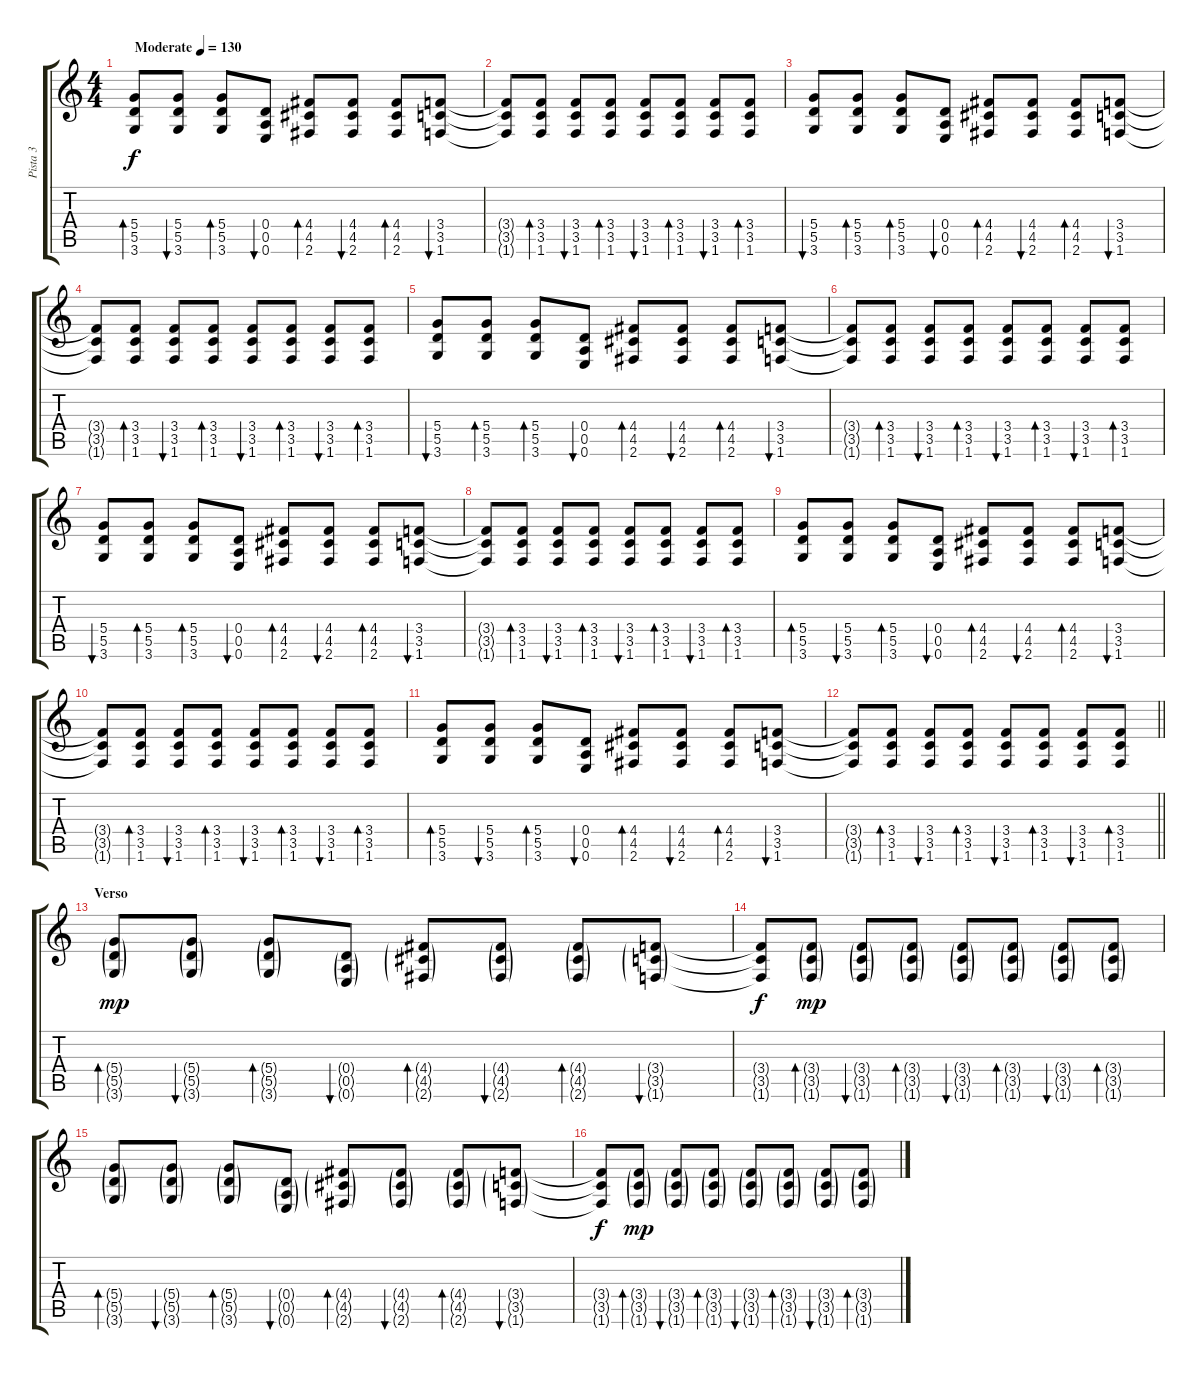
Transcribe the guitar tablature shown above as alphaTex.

\track ("Pista 3" "Pista 3") {instrument overdrivenguitar}
\staff {score tabs}
\tuning (E4 B3 G3 D3 A2 E2) {hide}
\ts (4 4)
\tempo (130 "Moderate")
\clef g2
\ks c
(5.4 5.5 3.6).8{bd 60 dy f instrument overdrivenguitar} (5.4 5.5 3.6).8{bu 60} (5.4 5.5 3.6).8{bd 60} (0.4 0.5 0.6).8{bu 60} (4.4 4.5 2.6).8{bd 60} (4.4 4.5 2.6).8{bu 60} (4.4 4.5 2.6).8{bd 60} (3.4 3.5 1.6).8{bu 60} |
(3.4{t} 3.5{t} 1.6{t}).8 (3.4 3.5 1.6).8{bd 60} (3.4 3.5 1.6).8{bu 60} (3.4 3.5 1.6).8{bd 60} (3.4 3.5 1.6).8{bu 60} (3.4 3.5 1.6).8{bd 60} (3.4 3.5 1.6).8{bu 60} (3.4 3.5 1.6).8{bd 60} |
(5.4 5.5 3.6).8{bu 60} (5.4 5.5 3.6).8{bd 60} (5.4 5.5 3.6).8{bd 60} (0.4 0.5 0.6).8{bu 60} (4.4 4.5 2.6).8{bd 60} (4.4 4.5 2.6).8{bu 60} (4.4 4.5 2.6).8{bd 60} (3.4 3.5 1.6).8{bu 60} |
(3.4{t} 3.5{t} 1.6{t}).8 (3.4 3.5 1.6).8{bd 60} (3.4 3.5 1.6).8{bu 60} (3.4 3.5 1.6).8{bd 60} (3.4 3.5 1.6).8{bu 60} (3.4 3.5 1.6).8{bd 60} (3.4 3.5 1.6).8{bu 60} (3.4 3.5 1.6).8{bd 60} |
(5.4 5.5 3.6).8{bu 60} (5.4 5.5 3.6).8{bd 60} (5.4 5.5 3.6).8{bd 60} (0.4 0.5 0.6).8{bu 60} (4.4 4.5 2.6).8{bd 60} (4.4 4.5 2.6).8{bu 60} (4.4 4.5 2.6).8{bd 60} (3.4 3.5 1.6).8{bu 60} |
(3.4{t} 3.5{t} 1.6{t}).8 (3.4 3.5 1.6).8{bd 60} (3.4 3.5 1.6).8{bu 60} (3.4 3.5 1.6).8{bd 60} (3.4 3.5 1.6).8{bu 60} (3.4 3.5 1.6).8{bd 60} (3.4 3.5 1.6).8{bu 60} (3.4 3.5 1.6).8{bd 60} |
(5.4 5.5 3.6).8{bu 60} (5.4 5.5 3.6).8{bd 60} (5.4 5.5 3.6).8{bd 60} (0.4 0.5 0.6).8{bu 60} (4.4 4.5 2.6).8{bd 60} (4.4 4.5 2.6).8{bu 60} (4.4 4.5 2.6).8{bd 60} (3.4 3.5 1.6).8{bu 60} |
(3.4{t} 3.5{t} 1.6{t}).8 (3.4 3.5 1.6).8{bd 60} (3.4 3.5 1.6).8{bu 60} (3.4 3.5 1.6).8{bd 60} (3.4 3.5 1.6).8{bu 60} (3.4 3.5 1.6).8{bd 60} (3.4 3.5 1.6).8{bu 60} (3.4 3.5 1.6).8{bd 60} |
(5.4 5.5 3.6).8{bd 60} (5.4 5.5 3.6).8{bu 60} (5.4 5.5 3.6).8{bd 60} (0.4 0.5 0.6).8{bu 60} (4.4 4.5 2.6).8{bd 60} (4.4 4.5 2.6).8{bu 60} (4.4 4.5 2.6).8{bd 60} (3.4 3.5 1.6).8{bu 60} |
(3.4{t} 3.5{t} 1.6{t}).8 (3.4 3.5 1.6).8{bd 60} (3.4 3.5 1.6).8{bu 60} (3.4 3.5 1.6).8{bd 60} (3.4 3.5 1.6).8{bu 60} (3.4 3.5 1.6).8{bd 60} (3.4 3.5 1.6).8{bu 60} (3.4 3.5 1.6).8{bd 60} |
(5.4 5.5 3.6).8{bd 60} (5.4 5.5 3.6).8{bu 60} (5.4 5.5 3.6).8{bd 60} (0.4 0.5 0.6).8{bu 60} (4.4 4.5 2.6).8{bd 60} (4.4 4.5 2.6).8{bu 60} (4.4 4.5 2.6).8{bd 60} (3.4 3.5 1.6).8{bu 60} |
\barLineRight lightlight
(3.4{t} 3.5{t} 1.6{t}).8 (3.4 3.5 1.6).8{bd 60} (3.4 3.5 1.6).8{bu 60} (3.4 3.5 1.6).8{bd 60} (3.4 3.5 1.6).8{bu 60} (3.4 3.5 1.6).8{bd 60} (3.4 3.5 1.6).8{bu 60} (3.4 3.5 1.6).8{bd 60} |
\section ("" "Verso")
(5.4{g} 5.5{g} 3.6{g}).8{bd 60 dy mp} (5.4{g} 5.5{g} 3.6{g}).8{bu 60} (5.4{g} 5.5{g} 3.6{g}).8{bd 60} (0.4{g} 0.5{g} 0.6{g}).8{bu 60} (4.4{g} 4.5{g} 2.6{g}).8{bd 60} (4.4{g} 4.5{g} 2.6{g}).8{bu 60} (4.4{g} 4.5{g} 2.6{g}).8{bd 60} (3.4{g} 3.5{g} 1.6{g}).8{bu 60} |
(3.4{t} 3.5{t} 1.6{t}).8{dy f} (3.4{g} 3.5{g} 1.6{g}).8{bd 60 dy mp} (3.4{g} 3.5{g} 1.6{g}).8{bu 60} (3.4{g} 3.5{g} 1.6{g}).8{bd 60} (3.4{g} 3.5{g} 1.6{g}).8{bu 60} (3.4{g} 3.5{g} 1.6{g}).8{bd 60} (3.4{g} 3.5{g} 1.6{g}).8{bu 60} (3.4{g} 3.5{g} 1.6{g}).8{bd 60} |
(5.4{g} 5.5{g} 3.6{g}).8{bd 60} (5.4{g} 5.5{g} 3.6{g}).8{bu 60} (5.4{g} 5.5{g} 3.6{g}).8{bd 60} (0.4{g} 0.5{g} 0.6{g}).8{bu 60} (4.4{g} 4.5{g} 2.6{g}).8{bd 60} (4.4{g} 4.5{g} 2.6{g}).8{bu 60} (4.4{g} 4.5{g} 2.6{g}).8{bd 60} (3.4{g} 3.5{g} 1.6{g}).8{bu 60} |
(3.4{t} 3.5{t} 1.6{t}).8{dy f} (3.4{g} 3.5{g} 1.6{g}).8{bd 60 dy mp} (3.4{g} 3.5{g} 1.6{g}).8{bu 60} (3.4{g} 3.5{g} 1.6{g}).8{bd 60} (3.4{g} 3.5{g} 1.6{g}).8{bu 60} (3.4{g} 3.5{g} 1.6{g}).8{bd 60} (3.4{g} 3.5{g} 1.6{g}).8{bu 60} (3.4{g} 3.5{g} 1.6{g}).8{bd 60}
